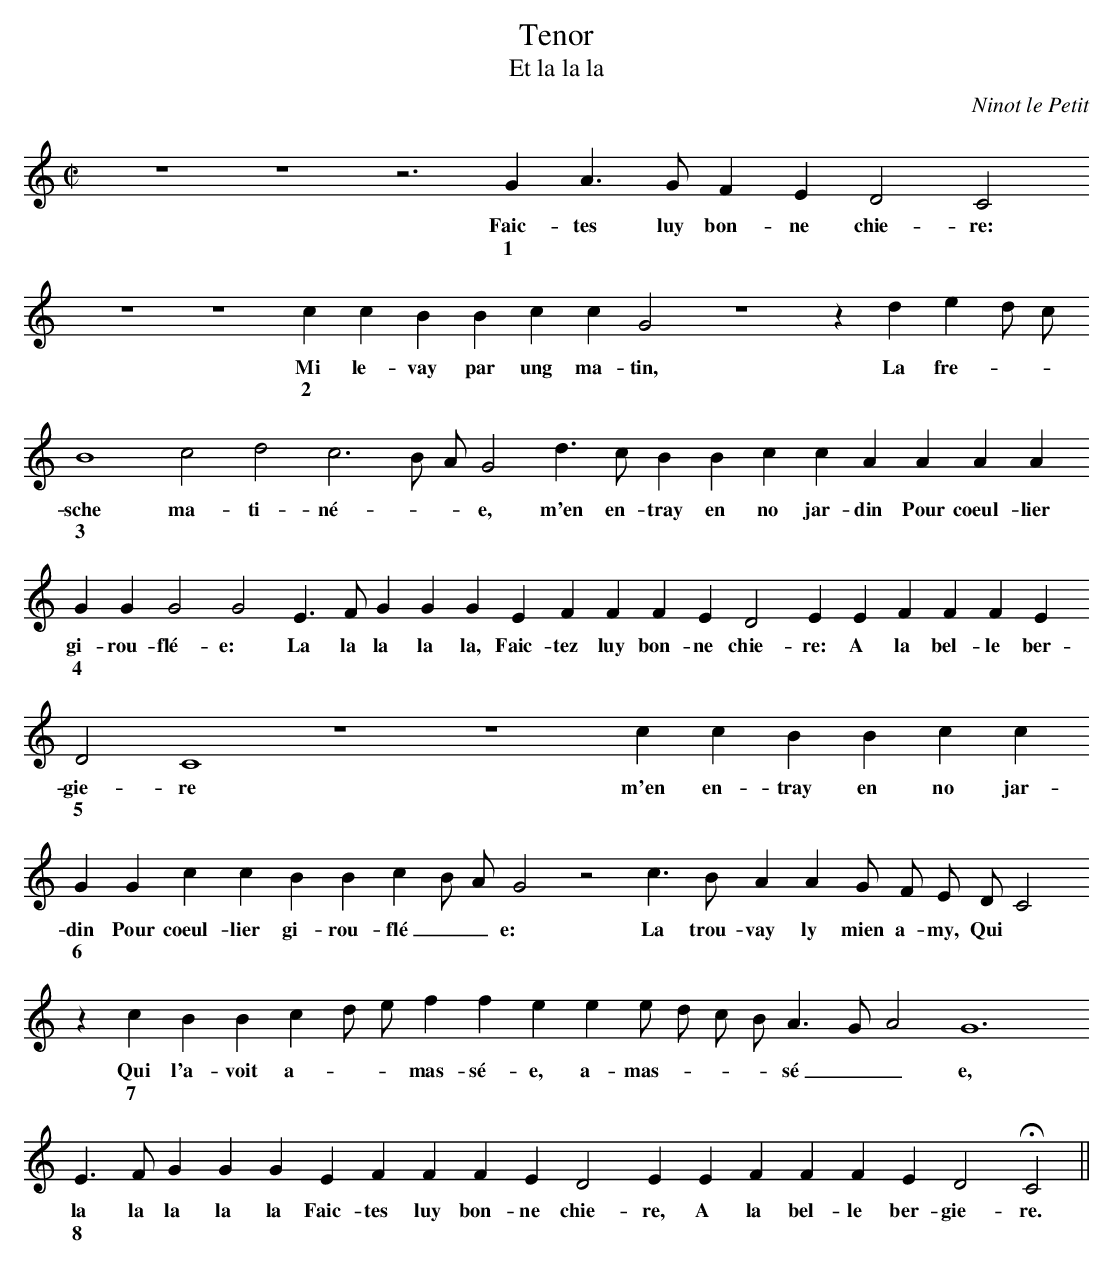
X:1
T:Tenor
T:Et la la la
C:Ninot le Petit
M:C|
L:1/4
K:C
z4 z4 z3 G A > G F E D2 C2
w: Faic- tes luy bon- ne chie- re:
w:1
z4 z4 c c B B c c G2 z4 z d e d/ c/
w: Mi le- vay par ung ma- tin, La fre- _ _
w:2
B4 c2 d2 c3 B/ A/ G2 d > c B B c c A A A A
w: sche ma- ti- né- _ _ e, m'en en- tray en no jar- din Pour coeul- lier
w:3
G G G2 G2 E > F G G G E F F F E D2 E E F F F E
w: gi- rou- flé- e: La la la la la, Faic- tez luy bon- ne chie- re: A la bel- le ber-
w:4
D2 C4 z4 z4 c c B B c c
w:gie- re m'en en- tray en no jar-
w:5
G G c c B B c B/ A/ G2 z2 c > B A A G/ F/ E/ D/ C2
w:din Pour coeul- lier gi- rou- flé _ _ e: La trou- vay ly mien a- my, Qui
w:6
z c B B c d/ e/ f f e e e/ d/ c/ B/ A > G A2 G6
w:Qui l'a- voit a- _ _ mas- sé- e, a- mas- _ _ _ sé _ _ e,
w:7
E > F G G G E F F F E D2 E E F F F E D2 HC2 ||
w: la la la la la Faic- tes luy bon- ne chie- re, A la bel- le ber- gie-  re.
w:8
